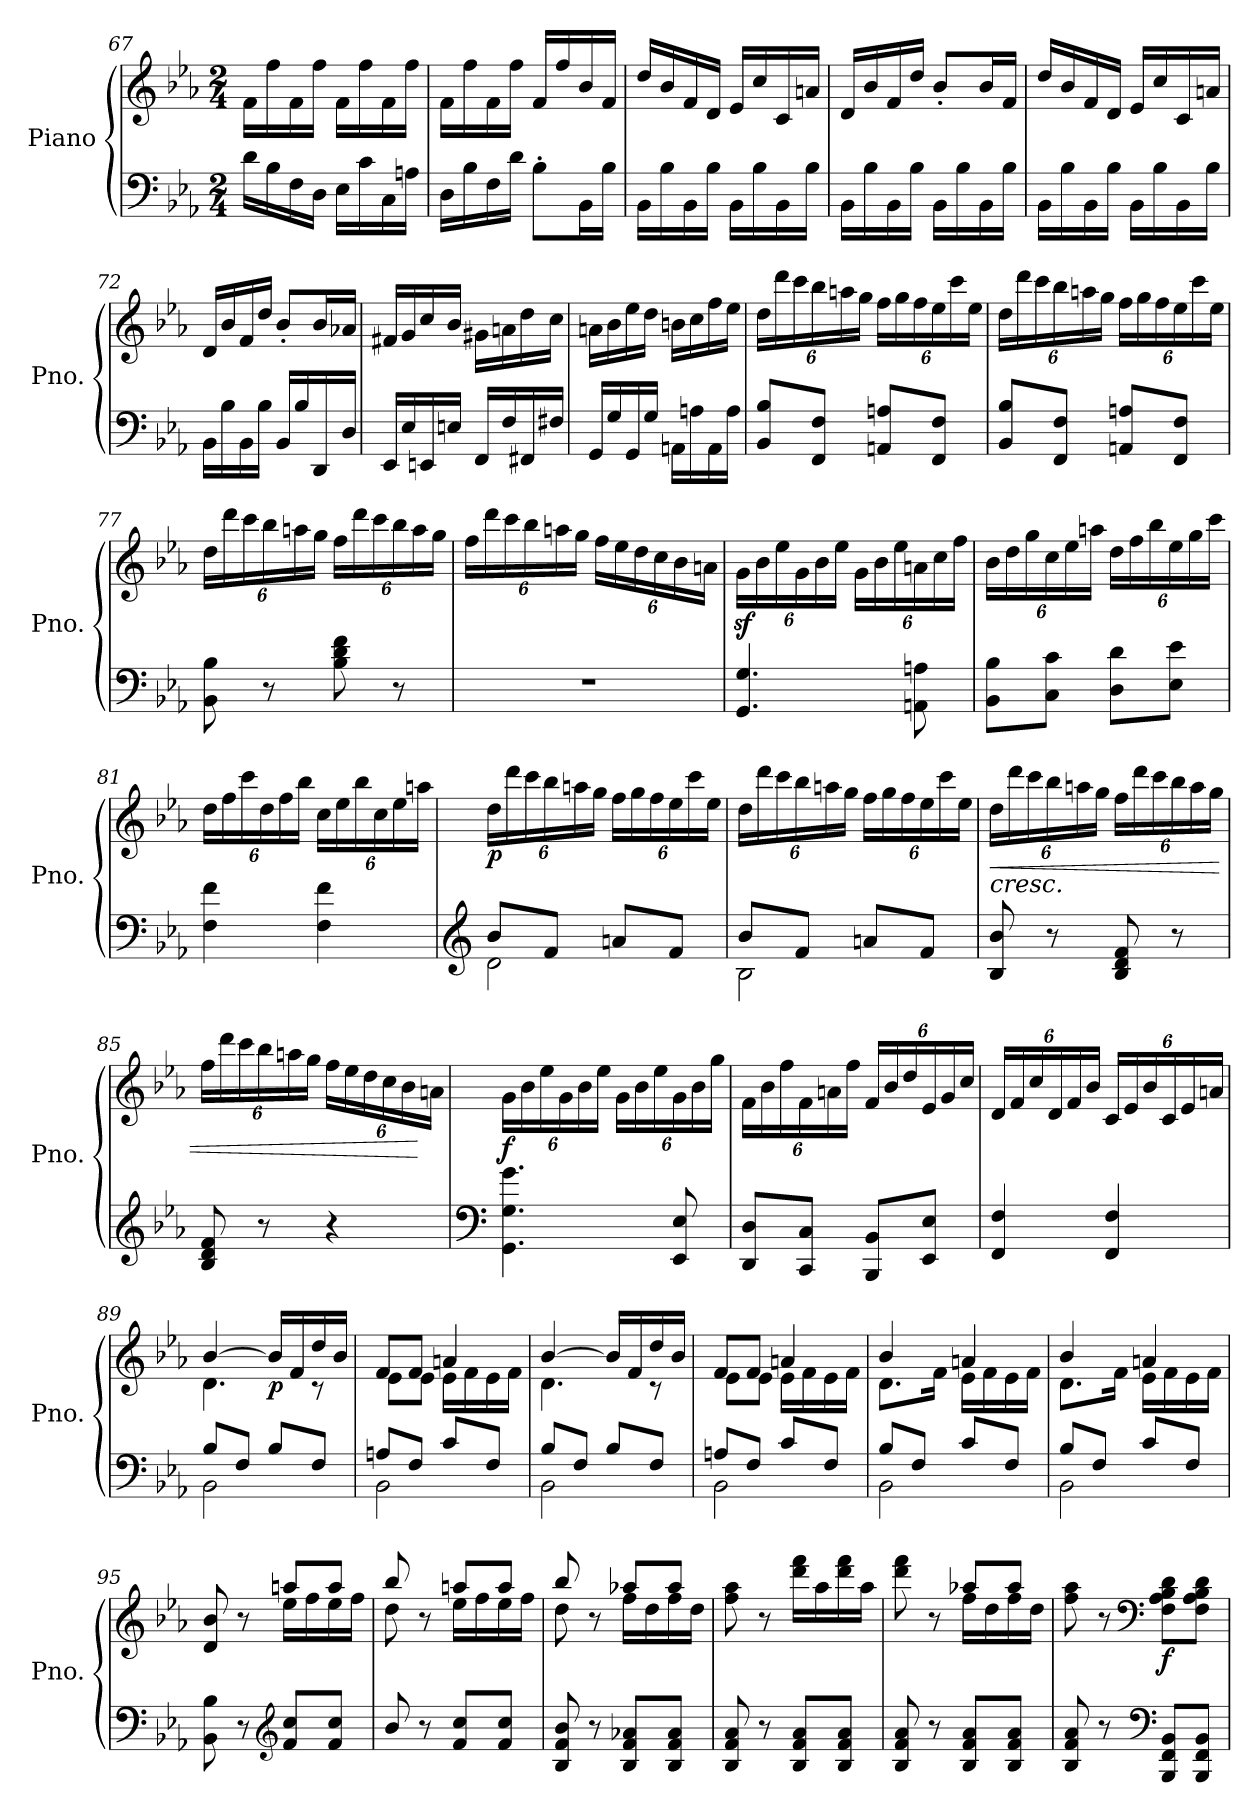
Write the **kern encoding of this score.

**kern	**kern	**dynam
*part1	*part1	*part1
*staff2	*staff1	*staff1/2
*I"Piano	*	*
*I'Pno.	*	*
!!LO:LB:g=z
*clefF4	*clefG2	*
*k[b-e-a-]	*k[b-e-a-]	*
*E-:	*E-:	*
*M2/4	*M2/4	*
=67	=67	=67
16d\LL	16f\LL	.
16B-\	16ff\	.
16F\	16f\	.
16D\JJ	16ff\JJ	.
16E-\LL	16f\LL	.
16c\	16ff\	.
16C\	16f\	.
16An\JJ	16ff\JJ	.
=68	=68	=68
16D\LL	16f\LL	.
16B-\	16ff\	.
16F\	16f\	.
16d\JJ	16ff\JJ	.
8B-'\L	16f/LL	.
.	16ff/	.
16BB-\L	16b-/	.
16B-\JJ	16f/JJ	.
=69	=69	=69
16BB-\LL	16dd/LL	.
16B-\	16b-/	.
16BB-\	16f/	.
16B-\JJ	16d/JJ	.
16BB-\LL	16e-/LL	.
16B-\	16cc/	.
16BB-\	16c/	.
16B-\JJ	16an/JJ	.
=70	=70	=70
16BB-\LL	16d/LL	.
16B-\	16b-/	.
16BB-\	16f/	.
16B-\JJ	16dd/JJ	.
16BB-\LL	8b-'/L	.
16B-\	.	.
16BB-\	16b-/L	.
16B-\JJ	16f/JJ	.
=71	=71	=71
16BB-\LL	16dd/LL	.
16B-\	16b-/	.
16BB-\	16f/	.
16B-\JJ	16d/JJ	.
16BB-\LL	16e-/LL	.
16B-\	16cc/	.
16BB-\	16c/	.
16B-\JJ	16an/JJ	.
!!LO:LB:g=z
=72	=72	=72
16BB-\LL	16d/LL	.
16B-\	16b-/	.
16BB-\	16f/	.
16B-\JJ	16dd/JJ	.
16BB-/LL	8b-'/L	.
16B-/	.	.
16DD/	16b-/L	.
16D/JJ	16a-X/JJ	.
=73	=73	=73
16EE-/LL	16f#X/LL	.
16E-/	16g/	.
16EEn/	16cc/	.
16En/JJ	16b-/JJ	.
16FF/LL	16g#X\LL	.
16F/	16an\	.
16FF#X/	16dd\	.
16F#X/JJ	16cc\JJ	.
=74	=74	=74
16GG/LL	16an\LL	.
16G/	16b-\	.
16GG/	16ee-\	.
16G/JJ	16dd\JJ	.
16AAn\LL	16bn\LL	.
16An\	16cc\	.
16AA\	16ff\	.
16A\JJ	16ee-\JJ	.
=75	=75	=75
*	*Xbrackettup	*
8BB-/ 8B-/L	24dd\LL	.
.	24ddd\	.
.	24ccc\	.
8FF/ 8F/J	24bb-\	.
.	24aan\	.
.	24gg\JJ	.
8AAn/ 8An/L	24ff\LL	.
.	24gg\	.
.	24ff\	.
8FF/ 8F/J	24ee-\	.
.	24ccc\	.
.	24ee-\JJ	.
!!LO:LB:g=z
=76	=76	=76
8BB-/ 8B-/L	24dd\LL	.
.	24ddd\	.
.	24ccc\	.
8FF/ 8F/J	24bb-\	.
.	24aan\	.
.	24gg\JJ	.
8AAn/ 8An/L	24ff\LL	.
.	24gg\	.
.	24ff\	.
8FF/ 8F/J	24ee-\	.
.	24ccc\	.
.	24ee-\JJ	.
!!LO:LB:g=z
=77	=77	=77
8BB-\ 8B-\	24dd\LL	.
.	24ddd\	.
.	24ccc\	.
8r	24bb-\	.
.	24aan\	.
.	24gg\JJ	.
8B-\ 8d\ 8f\	24ff\LL	.
.	24ddd\	.
.	24ccc\	.
8r	24bb-\	.
.	24aa\	.
.	24gg\JJ	.
=78	=78	=78
2r	24ff\LL	.
.	24ddd\	.
.	24ccc\	.
.	24bb-\	.
.	24aan\	.
.	24gg\JJ	.
.	24ff\LL	.
.	24ee-\	.
.	24dd\	.
.	24cc\	.
.	24b-\	.
.	24an\JJ	.
=79	=79	=79
4.GG/ 4.G/	24gz<\LL	.
.	24b-\	.
.	24ee-\	.
.	24g\	.
.	24b-\	.
.	24ee-\JJ	.
.	24g\LL	.
.	24b-\	.
.	24ee-\	.
8AAn\ 8An\	24an\	.
.	24cc\	.
.	24ff\JJ	.
!!LO:PB:g=z
=80	=80	=80
8BB-\ 8B-\L	24b-\LL	.
.	24dd\	.
.	24gg\	.
8C\ 8c\J	24cc\	.
.	24ee-\	.
.	24aan\JJ	.
8D\ 8d\L	24dd\LL	.
.	24ff\	.
.	24bb-\	.
8E-\ 8e-\J	24ee-\	.
.	24gg\	.
.	24ccc\JJ	.
!!LO:LB:g=z
=81	=81	=81
4F\ 4f\	24dd\LL	.
.	24ff\	.
.	24ccc\	.
.	24dd\	.
.	24ff\	.
.	24bb-\JJ	.
4F\ 4f\	24cc\LL	.
.	24ee-\	.
.	24bb-\	.
.	24cc\	.
.	24ee-\	.
.	24aan\JJ	.
=82	=82	=82
*clefG2	*	*
*^	*	*
!	!	!	!LO:DY:b
8b-/L	2d\	24dd\LL	p
.	.	24ddd\	.
.	.	24ccc\	.
8f/J	.	24bb-\	.
.	.	24aan\	.
.	.	24gg\JJ	.
8an/L	.	24ff\LL	.
.	.	24gg\	.
.	.	24ff\	.
8f/J	.	24ee-\	.
.	.	24ccc\	.
.	.	24ee-\JJ	.
=83	=83	=83	=83
8b-/L	2B-\	24dd\LL	.
.	.	24ddd\	.
.	.	24ccc\	.
8f/J	.	24bb-\	.
.	.	24aan\	.
.	.	24gg\JJ	.
8an/L	.	24ff\LL	.
.	.	24gg\	.
.	.	24ff\	.
8f/J	.	24ee-\	.
.	.	24ccc\	.
.	.	24ee-\JJ	.
*v	*v	*	*
!!LO:LB:g=z
=84	=84	=84
!	!LO:TX:b:i:t=cresc.	!
!	!	!LO:HP:b
8B-/ 8b-/	24dd\LL	<
.	24ddd\	.
.	24ccc\	.
8r	24bb-\	.
.	24aan\	.
.	24gg\JJ	.
8B-/ 8d/ 8f/	24ff\LL	.
.	24ddd\	.
.	24ccc\	.
8r	24bb-\	.
.	24aa\	.
.	24gg\JJ	.
!!LO:LB:g=z
=85	=85	=85
8B-/ 8d/ 8f/	24ff\LL	.
.	24ddd\	.
.	24ccc\	.
8r	24bb-\	.
.	24aan\	.
.	24gg\JJ	.
4r	24ff\LL	.
.	24ee-\	.
.	24dd\	.
.	24cc\	.
.	24b-\	.
.	24an\JJ	[
=86	=86	=86
*clefF4	*	*
!	!	!LO:DY:b
4.GG\ 4.G\ 4.g\	24g\LL	f
.	24b-\	.
.	24ee-\	.
.	24g\	.
.	24b-\	.
.	24ee-\JJ	.
.	24g\LL	.
.	24b-\	.
.	24ee-\	.
8EE-/ 8E-/	24g\	.
.	24b-\	.
.	24gg\JJ	.
=87	=87	=87
8DD/ 8D/L	24f\LL	.
.	24b-\	.
.	24ff\	.
8CC/ 8C/J	24f\	.
.	24an\	.
.	24ff\JJ	.
8BBB-/ 8BB-/L	24f/LL	.
.	24b-/	.
.	24dd/	.
8EE-/ 8E-/J	24e-/	.
.	24g/	.
.	24cc/JJ	.
!!LO:LB:g=z
=88	=88	=88
4FF/ 4F/	24d/LL	.
.	24f/	.
.	24cc/	.
.	24d/	.
.	24f/	.
.	24b-/JJ	.
4FF/ 4F/	24c/LL	.
.	24e-/	.
.	24b-/	.
.	24c/	.
.	24e-/	.
.	24an/JJ	.
!!LO:LB:g=z
=89	=89	=89
*^	*^	*
8B-/L	2BB-\	[4b-/	4.d\	.
8F/J	.	.	.	.
!	!	!	!	!LO:DY:b
8B-/L	.	16b-/LL]	.	p
.	.	16f/	.	.
8F/J	.	16dd/	8r	.
.	.	16b-/JJ	.	.
=90	=90	=90	=90	=90
8An/L	2BB-\	8f/L	8e-\L	.
8F/J	.	8f/J	8e-\J	.
8c/L	.	4an/	16e-\LL	.
.	.	.	16f\	.
8F/J	.	.	16e-\	.
.	.	.	16f\JJ	.
=91	=91	=91	=91	=91
8B-/L	2BB-\	[4b-/	4.d\	.
8F/J	.	.	.	.
8B-/L	.	16b-/LL]	.	.
.	.	16f/	.	.
8F/J	.	16dd/	8r	.
.	.	16b-/JJ	.	.
=92	=92	=92	=92	=92
8An/L	2BB-\	8f/L	8e-\L	.
8F/J	.	8f/J	8e-\J	.
8c/L	.	4an/	16e-\LL	.
.	.	.	16f\	.
8F/J	.	.	16e-\	.
.	.	.	16f\JJ	.
=93	=93	=93	=93	=93
8B-/L	2BB-\	4b-/	8.d\L	.
8F/J	.	.	.	.
.	.	.	16f\Jk	.
8c/L	.	4an/	16e-\LL	.
.	.	.	16f\	.
8F/J	.	.	16e-\	.
.	.	.	16f\JJ	.
=94	=94	=94	=94	=94
8B-/L	2BB-\	4b-/	8.d\L	.
8F/J	.	.	.	.
.	.	.	16f\Jk	.
8c/L	.	4an/	16e-\LL	.
.	.	.	16f\	.
8F/J	.	.	16e-\	.
.	.	.	16f\JJ	.
*v	*v	*	*	*
!!LO:PB:g=z	!!
=95	=95	=95	=95
8BB-\ 8B-\	8d/ 8b-/	4ryy	.
8r	8r	.	.
*clefG2	*	*	*
8f/ 8cc/L	8aan/L	16ee-\LL	.
.	.	16ff\	.
8f/ 8cc/J	8aa/J	16ee-\	.
.	.	16ff\JJ	.
=96	=96	=96	=96
8b-/	8bb-/	8dd\	.
8r	8r	8ryy	.
8f/ 8cc/L	8aan/L	16ee-\LL	.
.	.	16ff\	.
8f/ 8cc/J	8aa/J	16ee-\	.
.	.	16ff\JJ	.
=97	=97	=97	=97
8B-/ 8f/ 8b-/	8bb-/	8dd\	.
8r	8r	8ryy	.
8B-/ 8f/ 8a-X/L	8aa-X/L	16ff\LL	.
.	.	16dd\	.
8B-/ 8f/ 8a-/J	8aa-/J	16ff\	.
.	.	16dd\JJ	.
*	*v	*v	*
=98	=98	=98
8B-/ 8f/ 8a-/	8ff\ 8aa-\	.
8r	8r	.
8B-/ 8f/ 8a-/L	16ddd\ 16fff\LL	.
.	16aa-\	.
8B-/ 8f/ 8a-/J	16ddd\ 16fff\	.
.	16aa-\JJ	.
=99	=99	=99
*	*^	*
8B-/ 8f/ 8a-/	8ddd\ 8fff\	4ryy	.
8r	8r	.	.
8B-/ 8f/ 8a-/L	8aa-X/L	16ff\LL	.
.	.	16dd\	.
8B-/ 8f/ 8a-/J	8aa-/J	16ff\	.
.	.	16dd\JJ	.
*	*v	*v	*
!!LO:LB:g=z
=100	=100	=100
8B-/ 8f/ 8a-/	8ff\ 8aa-\	.
8r	8r	.
*clefF4	*clefF4	*
!	!	!LO:DY:b
8BBB-/ 8FF/ 8BB-/L	8F\ 8A-\ 8B-\ 8d\L	f
8BBB-/ 8FF/ 8BB-/J	8F\ 8A-\ 8B-\ 8d\J	.
=	=	=
*-	*-	*-
